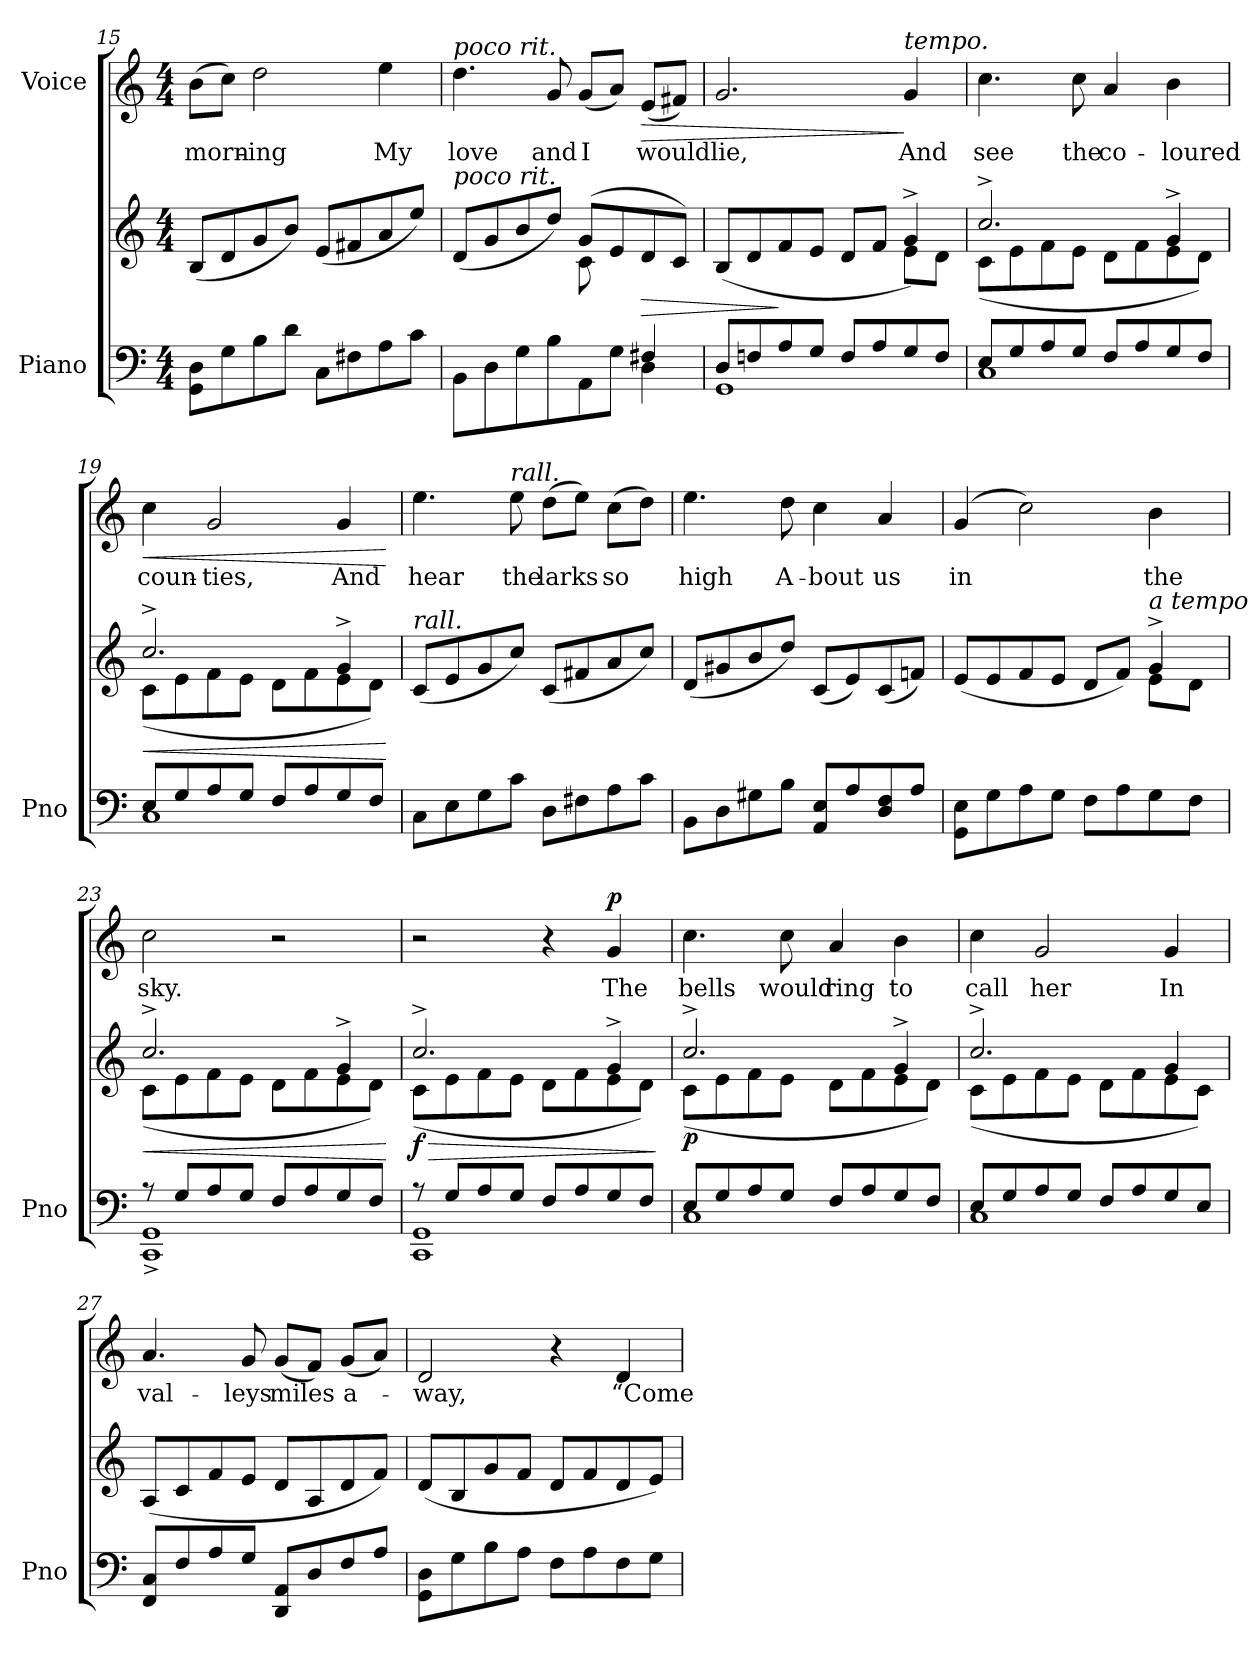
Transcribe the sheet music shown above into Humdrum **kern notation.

**kern	**kern	**dynam	**kern	**text	**dynam
*part2	*part2	*part2	*part1	*part1	*part1
*staff3	*staff2	*staff2/3	*staff1	*staff1	*staff1
*I"Piano	*	*	*I"Voice	*	*
*I'Pno	*	*	*	*	*
*clefF4	*clefG2	*	*clefG2	*	*
*k[]	*k[]	*	*k[]	*	*
*M4/4	*M4/4	*	*M4/4	*	*
=15	=15	=15	=15	=15	=15
8GG\ 8D\L	(8B/L	.	(8b\L	morn-	.
8G\	8d/	.	8cc\J)	.	.
8B\	8g/	.	2dd\	-ing	.
8d\J	8b/J)	.	.	.	.
8C\L	(8e/L	.	.	.	.
8F#X\	8f#X/	.	.	.	.
8A\	8a/	.	4ee\	My	.
8c\J	8ee/J)	.	.	.	.
=16	=16	=16	=16	=16	=16
*^	*^	*	*	*	*
!	!	!	!	!	!LO:TX:i:t=poco rit.	!	!
!	!	!LO:TX:i:t=poco rit.	!	!	!	!	!
8BB\L	2ryy	(8d/L	2ryy	.	4.dd\	love	.
8D\	.	8g/	.	.	.	.	.
8G\	.	8b/	.	.	.	.	.
8B\J	.	8dd/J)	.	.	8g/	and	.
8ryy	4AA\	(>8g/L	8c\L	.	(8g/L	I	.
8G/J	.	8e/	4.ryy	.	8a/J)	.	.
!	!	!	!	!LO:HP:b	!	!	!LO:HP:b
4F#X/	4D\	8d/	.	>	(8e/L	would	>
.	.	8c/J)	.	.	8f#X/J)	.	.
=17	=17	=17	=17	=17	=17	=17	=17
8D/L	1GG	(>8B/L	2.ryy	.	2.g/	lie,	.
8Fn/	.	8d/	.	.	.	.	.
8A/	.	8f/	.	]	.	.	.
8G/J	.	8e/J	.	.	.	.	.
8F/L	.	8d/L	.	.	.	.	.
8A/	.	8f/J	.	.	.	.	.
!	!	!	!	!	!LO:TX:i:t=tempo.	!	!
8G/	.	4g^/)	8e\L	.	4g/	And	]
8F/J	.	.	8d\J	.	.	.	.
=18	=18	=18	=18	=18	=18	=18	=18
8E/L	1C	2.cc^/	(8c\L	.	4.cc\	see	.
8G/	.	.	8e\	.	.	.	.
8A/	.	.	8f\	.	.	.	.
8G/J	.	.	8e\J	.	8cc\	the	.
8F/L	.	.	8d\L	.	4a/	co-	.
8A/	.	.	8f\	.	.	.	.
8G/	.	4g^/	8e\	.	4b\	-loured	.
8F/J	.	.	8d\J)	.	.	.	.
=19	=19	=19	=19	=19	=19	=19	=19
!	!	!	!	!LO:HP:b	!	!	!LO:HP:b
8E/L	1C	2.cc^/	(8c\L	<	4cc\	coun-	<
8G/	.	.	8e\	.	.	.	.
8A/	.	.	8f\	.	2g/	-ties,	.
8G/J	.	.	8e\J	.	.	.	.
8F/L	.	.	8d\L	.	.	.	.
8A/	.	.	8f\	.	.	.	.
8G/	.	4g^/	8e\	.	4g/	And	.
8F/J	.	.	8d\J)	.	.	.	.
*v	*v	*	*	*	*	*	*
*	*v	*v	*	*	*	*
.	.	[	.	.	[
=20	=20	=20	=20	=20	=20
!	!LO:TX:i:t=rall.	!	!	!	!
8C\L	(8c/L	.	4.ee\	hear	.
8E\	8e/	.	.	.	.
8G\	8g/	.	.	.	.
!	!	!	!LO:TX:i:t=rall.	!	!
8c\J	8cc/J)	.	8ee\	the	.
8D\L	(8c/L	.	(8dd\L	larks	.
8F#X\	8f#X/	.	8ee\J)	.	.
8A\	8a/	.	(8cc\L	so	.
8c\J	8cc/J)	.	8dd\J)	.	.
=21	=21	=21	=21	=21	=21
8BB\L	(8d/L	.	4.ee\	high	.
8D\	8g#X/	.	.	.	.
8G#X\	8b/	.	.	.	.
8B\J	8dd/J)	.	8dd\	A-	.
8AA/ 8E/L	(8c/L	.	4cc\	-bout	.
8A/	8e/)	.	.	.	.
8D/ 8F/	(8c/	.	4a/	us	.
8A/J	8fn/J)	.	.	.	.
=22	=22	=22	=22	=22	=22
*	*^	*	*	*	*
8GG\ 8E\L	(>8e/L	2.ryy	.	(4g/	in	.
8G\	8e/	.	.	.	.	.
8A\	8f/	.	.	2cc\)	.	.
8G\J	8e/J	.	.	.	.	.
8F\L	8d/L	.	.	.	.	.
8A\	8f/J)	.	.	.	.	.
!	!LO:TX:i:t=a tempo	!	!	!	!	!
8G\	4g^/	8e\L	.	4b\	the	.
8F\J	.	8d\J	.	.	.	.
=23	=23	=23	=23	=23	=23	=23
*^	*	*	*	*	*	*
!	!	!	!	!LO:HP:b	!	!	!
8r	1CC^ 1GG^	2.cc^/	(8c\L	<	2cc\	sky.	.
8G/L	.	.	8e\	.	.	.	.
8A/	.	.	8f\	.	.	.	.
8G/J	.	.	8e\J	.	.	.	.
8F/L	.	.	8d\L	.	2r	.	.
8A/	.	.	8f\	.	.	.	.
8G/	.	4g^/	8e\	.	.	.	.
8F/J	.	.	8d\J)	.	.	.	.
*v	*v	*	*	*	*	*	*
*	*v	*v	*	*	*	*
.	.	[	.	.	.
=24	=24	=24	=24	=24	=24
*^	*	*	*	*	*
!	!	!	!LO:HP:b	!	!	!
*	*	*^	*	*	*	*
!	!	!	!	!LO:DY:n=1:b	!	!	!
8r	1CC 1GG	2.cc^/	(8c\L	> f	2r	.	.
8G/L	.	.	8e\	.	.	.	.
8A/	.	.	8f\	.	.	.	.
8G/J	.	.	8e\J	.	.	.	.
8F/L	.	.	8d\L	.	4r	.	.
8A/	.	.	8f\	.	.	.	.
!	!	!	!	!	!	!	!LO:DY:a
8G/	.	4g^/	8e\	.	4g/	The	p
8F/J	.	.	8d\J)	.	.	.	.
*v	*v	*	*	*	*	*	*
*	*v	*v	*	*	*	*
.	.	]	.	.	.
=25	=25	=25	=25	=25	=25
*^	*^	*	*	*	*
!	!	!	!	!LO:DY:b	!	!	!
8E/L	1C	2.cc^/	(8c\L	p	4.cc\	bells	.
8G/	.	.	8e\	.	.	.	.
8A/	.	.	8f\	.	.	.	.
8G/J	.	.	8e\J	.	8cc\	would	.
8F/L	.	.	8d\L	.	4a/	ring	.
8A/	.	.	8f\	.	.	.	.
8G/	.	4g^/	8e\	.	4b\	to	.
8F/J	.	.	8d\J)	.	.	.	.
=26	=26	=26	=26	=26	=26	=26	=26
8E/L	1C	2.cc^/	(8c\L	.	4cc\	call	.
8G/	.	.	8e\	.	.	.	.
8A/	.	.	8f\	.	2g/	her	.
8G/J	.	.	8e\J	.	.	.	.
8F/L	.	.	8d\L	.	.	.	.
8A/	.	.	8f\	.	.	.	.
8G/	.	4g/	8e\	.	4g/	In	.
8E/J	.	.	8c\J)	.	.	.	.
*v	*v	*	*	*	*	*	*
*	*v	*v	*	*	*	*
=27	=27	=27	=27	=27	=27
8FF/ 8C/L	(8A/L	.	4.a/	val-	.
8F/	8c/	.	.	.	.
8A/	8f/	.	.	.	.
8G/J	8e/J	.	8g/	-leys	.
8DD/ 8AA/L	8d/L	.	(8g/L	miles	.
8D/	8A/	.	8f/J)	.	.
8F/	8d/	.	(8g/L	a-	.
8A/J	8f/J)	.	8a/J)	.	.
=28	=28	=28	=28	=28	=28
8GG\ 8D\L	(8d/L	.	2d/	-way,	.
8G\	8B/	.	.	.	.
8B\	8g/	.	.	.	.
8A\J	8f/J	.	.	.	.
8F\L	8d/L	.	4r	.	.
8A\	8f/	.	.	.	.
8F\	8d/	.	4d/	“Come	.
8G\J	8e/J)	.	.	.	.
=	=	=	=	=	=
*-	*-	*-	*-	*-	*-
